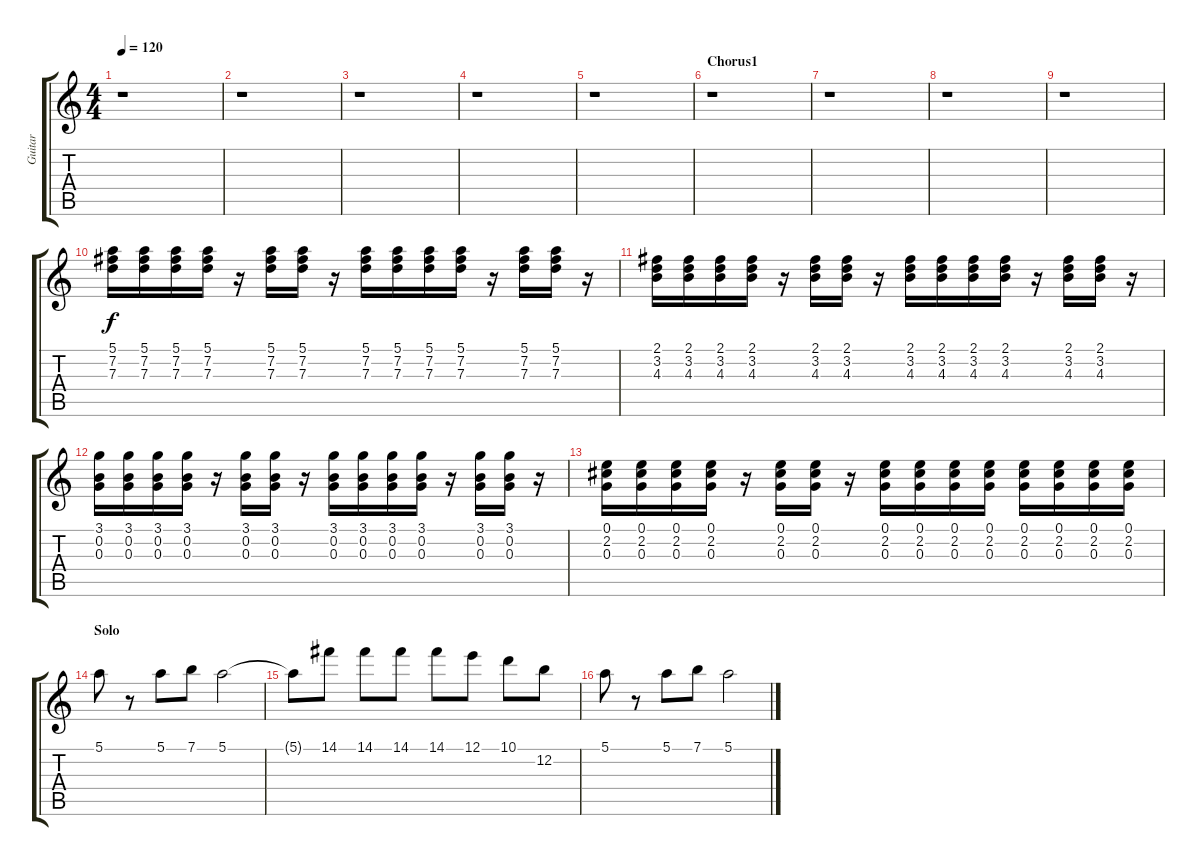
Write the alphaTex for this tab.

\track ("Guitar" "Guitar") {instrument electricguitarclean}
\staff {score tabs}
\tuning (E4 B3 G3 D3 A2 E2) {hide}
\ts (4 4)
\tempo 120
\clef g2
\ks c
r.1{dy f} |
r.1 |
r.1 |
r.1 |
r.1 |
\section ("" "Chorus1")
r.1 |
r.1 |
r.1 |
r.1 |
(5.1 7.2 7.3).16 (5.1 7.2 7.3).16 (5.1 7.2 7.3).16 (5.1 7.2 7.3).16 r.16 (5.1 7.2 7.3).16 (5.1 7.2 7.3).16 r.16 (5.1 7.2 7.3).16 (5.1 7.2 7.3).16 (5.1 7.2 7.3).16 (5.1 7.2 7.3).16 r.16 (5.1 7.2 7.3).16 (5.1 7.2 7.3).16 r.16 |
(2.1 3.2 4.3).16 (2.1 3.2 4.3).16 (2.1 3.2 4.3).16 (2.1 3.2 4.3).16 r.16 (2.1 3.2 4.3).16 (2.1 3.2 4.3).16 r.16 (2.1 3.2 4.3).16 (2.1 3.2 4.3).16 (2.1 3.2 4.3).16 (2.1 3.2 4.3).16 r.16 (2.1 3.2 4.3).16 (2.1 3.2 4.3).16 r.16 |
(3.1 0.2 0.3).16 (3.1 0.2 0.3).16 (3.1 0.2 0.3).16 (3.1 0.2 0.3).16 r.16 (3.1 0.2 0.3).16 (3.1 0.2 0.3).16 r.16 (3.1 0.2 0.3).16 (3.1 0.2 0.3).16 (3.1 0.2 0.3).16 (3.1 0.2 0.3).16 r.16 (3.1 0.2 0.3).16 (3.1 0.2 0.3).16 r.16 |
(0.1 2.2 0.3).16 (0.1 2.2 0.3).16 (0.1 2.2 0.3).16 (0.1 2.2 0.3).16 r.16 (0.1 2.2 0.3).16 (0.1 2.2 0.3).16 r.16 (0.1 2.2 0.3).16 (0.1 2.2 0.3).16 (0.1 2.2 0.3).16 (0.1 2.2 0.3).16 (0.1 2.2 0.3).16 (0.1 2.2 0.3).16 (0.1 2.2 0.3).16 (0.1 2.2 0.3).16 |
\section ("" "Solo")
5.1.8{volume 16} r.8 5.1.8 7.1.8 5.1.2 |
5.1{t}.8 14.1.8 14.1.8 14.1.8 14.1.8 12.1.8 10.1.8 12.2.8 |
5.1.8 r.8 5.1.8 7.1.8 5.1.2
